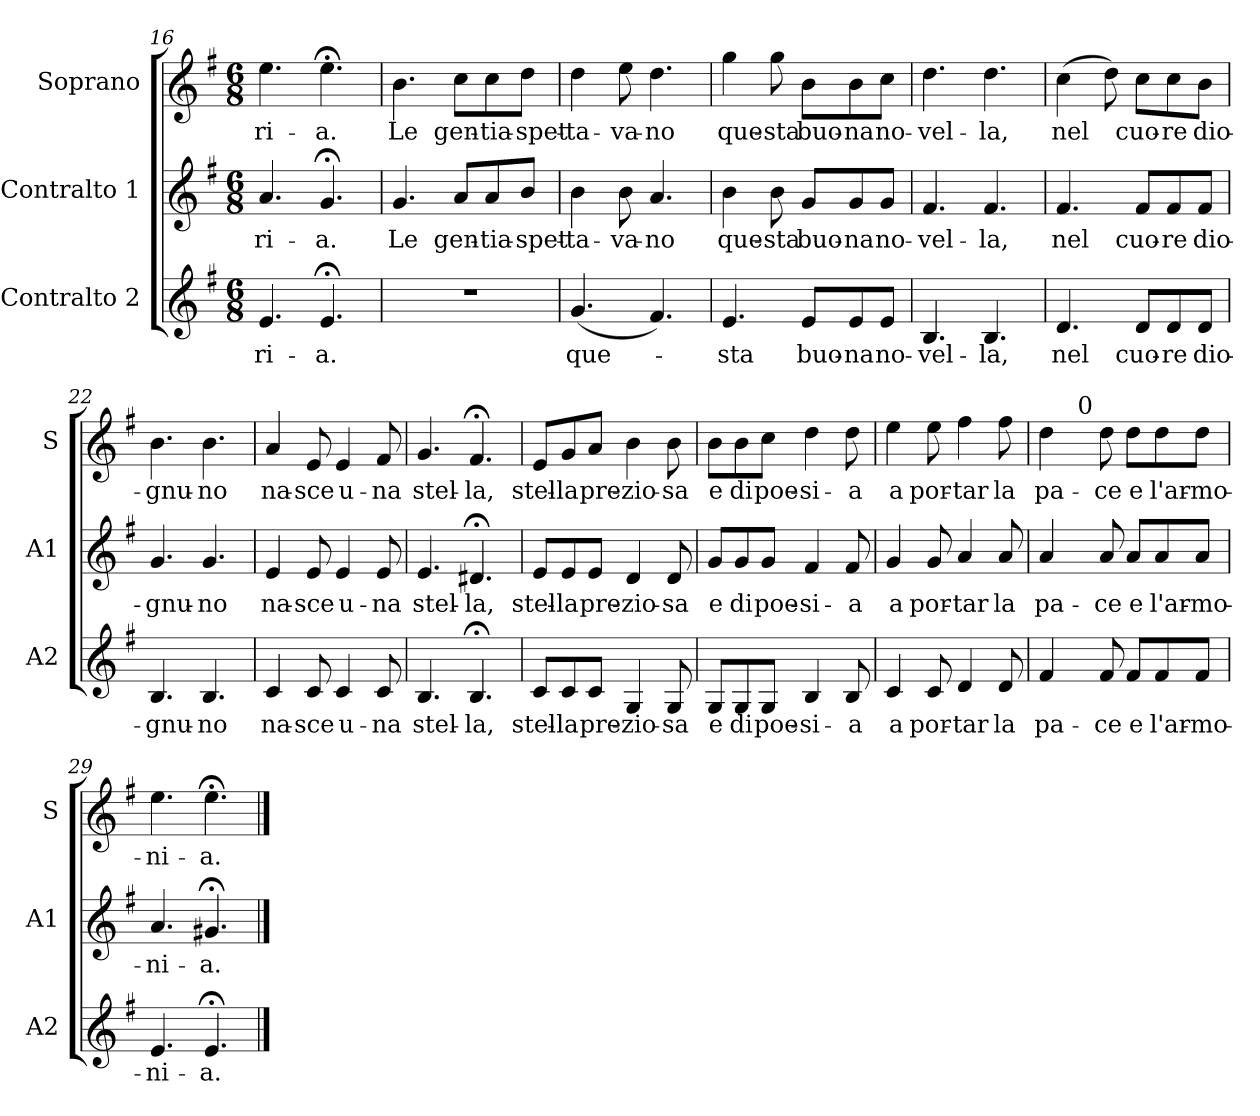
**kern	**text	**kern	**text	**kern	**text
*part3	*part3	*part2	*part2	*part1	*part1
*staff3	*staff3	*staff2	*staff2	*staff1	*staff1
*I"Contralto 2	*	*I"Contralto 1	*	*I"Soprano	*
*I'A2	*	*I'A1	*	*I'S	*
*clefG2	*	*clefG2	*	*clefG2	*
*k[f#]	*	*k[f#]	*	*k[f#]	*
*G:	*	*G:	*	*G:	*
*M6/8	*	*M6/8	*	*M6/8	*
=16	=16	=16	=16	=16	=16
!	!LO:LY:b	!	!LO:LY:b	!	!LO:LY:b
4.e/	-ri-	4.a/	-ri-	4.ee\	-ri-
!	!LO:LY:b	!	!LO:LY:b	!	!LO:LY:b
4.e;/	-a.	4.g;/	-a.	4.ee;<\	-a.
!!LO:PB:g=z
=17	=17	=17	=17	=17	=17
!LO:N:vis=1	!	!	!LO:LY:b	!	!LO:LY:b
2.r	.	4.g/	Le	4.b\	Le
!	!	!	!LO:LY:b	!	!LO:LY:b
.	.	8a/L	gen-	8cc\L	gen-
!	!	!	!LO:LY:b	!	!LO:LY:b
.	.	8a/	-tia-	8cc\	-tia-
!	!	!	!LO:LY:b:rj	!	!LO:LY:b:rj
.	.	8b/J	-spet-	8dd\J	-spet-
=18	=18	=18	=18	=18	=18
!	!LO:LY:b	!	!LO:LY:b	!	!LO:LY:b
(<4.g/	que-	4b\	-ta-	4dd\	-ta-
!	!	!	!LO:LY:b	!	!LO:LY:b
.	.	8b\	-va-	8ee\	-va-
!	!	!	!LO:LY:b:rj	!	!LO:LY:b:rj
4.f#/)	.	4.a/	-no	4.dd\	-no
=19	=19	=19	=19	=19	=19
!	!LO:LY:b	!	!LO:LY:b	!	!LO:LY:b
4.e/	-sta	4b\	que-	4gg\	que-
!	!	!	!LO:LY:b	!	!LO:LY:b
.	.	8b\	-sta	8gg\	-sta
!	!LO:LY:b	!	!LO:LY:b	!	!LO:LY:b
8e/L	buo-	8g/L	buo-	8b\L	buo-
!	!LO:LY:b	!	!LO:LY:b	!	!LO:LY:b
8e/	-na	8g/	-na	8b\	-na
!	!LO:LY:b	!	!LO:LY:b	!	!LO:LY:b
8e/J	no-	8g/J	no-	8cc\J	no-
=20	=20	=20	=20	=20	=20
!	!LO:LY:b	!	!LO:LY:b	!	!LO:LY:b
4.B/	-vel-	4.f#/	-vel-	4.dd\	-vel-
!	!LO:LY:b	!	!LO:LY:b	!	!LO:LY:b
4.B/	-la,	4.f#/	-la,	4.dd\	-la,
!!LO:LB:g=z
=21	=21	=21	=21	=21	=21
!	!LO:LY:b	!	!LO:LY:b	!	!LO:LY:b
4.d/	nel	4.f#/	nel	(>4cc\	nel
.	.	.	.	8dd\)	.
!	!LO:LY:b	!	!LO:LY:b	!	!LO:LY:b
8d/L	cuo-	8f#/L	cuo-	8cc\L	cuo-
!	!LO:LY:b:rj	!	!LO:LY:b:rj	!	!LO:LY:b:rj
8d/	-re	8f#/	-re	8cc\	-re
!	!LO:LY:b	!	!LO:LY:b	!	!LO:LY:b
8d/J	dio-	8f#/J	dio-	8b\J	dio-
=22	=22	=22	=22	=22	=22
!	!LO:LY:b	!	!LO:LY:b	!	!LO:LY:b
4.B/	-gnu-	4.g/	-gnu-	4.b\	-gnu-
!	!LO:LY:b	!	!LO:LY:b	!	!LO:LY:b
4.B/	-no	4.g/	-no	4.b\	-no
=23	=23	=23	=23	=23	=23
!	!LO:LY:b	!	!LO:LY:b	!	!LO:LY:b
4c/	na-	4e/	na-	4a/	na-
!	!LO:LY:b:rj	!	!LO:LY:b	!	!LO:LY:b
8c/	-sce	8e/	-sce	8e/	-sce
!	!LO:LY:b	!	!LO:LY:b	!	!LO:LY:b
4c/	u-	4e/	u-	4e/	u-
!	!LO:LY:b	!	!LO:LY:b	!	!LO:LY:b
8c/	-na	8e/	-na	8f#/	-na
=24	=24	=24	=24	=24	=24
!	!LO:LY:b	!	!LO:LY:b	!	!LO:LY:b
4.B/	stel-	4.e/	stel-	4.g/	stel-
!	!LO:LY:b	!	!LO:LY:b	!	!LO:LY:b
4.B;</	-la,	4.d#X;</	-la,	4.f#;</	-la,
=25	=25	=25	=25	=25	=25
!	!LO:LY:b	!	!LO:LY:b	!	!LO:LY:b
8c/L	stel-	8e/L	stel-	8e/L	stel-
!	!LO:LY:b:rj	!	!LO:LY:b:rj	!	!LO:LY:b:rj
8c/	-la	8e/	-la	8g/	-la
!	!LO:LY:b	!	!LO:LY:b	!	!LO:LY:b
8c/J	pre-	8e/J	pre-	8a/J	pre-
!	!LO:LY:b:rj	!	!LO:LY:b:rj	!	!LO:LY:b:rj
4G/	-zio-	4d/	-zio-	4b\	-zio-
!	!LO:LY:b	!	!LO:LY:b	!	!LO:LY:b
8G/	-sa	8d/	-sa	8b\	-sa
!!LO:LB:g=z
=26	=26	=26	=26	=26	=26
!	!LO:LY:b	!	!LO:LY:b	!	!LO:LY:b
8G/L	e	8g/L	e	8b\L	e
!	!LO:LY:b	!	!LO:LY:b	!	!LO:LY:b
8G/	di	8g/	di	8b\	di
!	!LO:LY:b	!	!LO:LY:b	!	!LO:LY:b
8G/J	poe-	8g/J	poe-	8cc\J	poe-
!	!LO:LY:b	!	!LO:LY:b	!	!LO:LY:b
4B/	-si-	4f#/	-si-	4dd\	-si-
!	!LO:LY:b	!	!LO:LY:b	!	!LO:LY:b
8B/	-a	8f#/	-a	8dd\	-a
=27	=27	=27	=27	=27	=27
!	!LO:LY:b	!	!LO:LY:b	!	!LO:LY:b
4c/	a	4g/	a	4ee\	a
!	!LO:LY:b	!	!LO:LY:b	!	!LO:LY:b
8c/	por-	8g/	por-	8ee\	por-
!	!LO:LY:b:rj	!	!LO:LY:b:rj	!	!LO:LY:b:rj
4d/	-tar	4a/	-tar	4ff#\	-tar
!	!LO:LY:b	!	!LO:LY:b	!	!LO:LY:b
8d/	la	8a/	la	8ff#\	la
=28	=28	=28	=28	=28	=28
!	!LO:LY:b	!	!LO:LY:b	!	!LO:LY:b
*	*	*	*	*^	*
4f#/	pa-	4a/	pa-	4dd\	8ryy	pa-
.	.	.	.	.	32ryy	.
!	!	!	!	!	!LO:TX:a:t=0	!
.	.	.	.	.	2ryy	.
!	!LO:LY:b	!	!LO:LY:b	!	!	!LO:LY:b
8f#/	-ce	8a/	-ce	8dd\	.	-ce
!	!LO:LY:b	!	!LO:LY:b	!	!	!LO:LY:b
8f#/L	e	8a/L	e	8dd\L	.	e
!	!LO:LY:b	!	!LO:LY:b	!	!	!LO:LY:b
8f#/	l'ar-	8a/	l'ar-	8dd\	.	l'ar-
!	!LO:LY:b:rj	!	!LO:LY:b:rj	!	!	!LO:LY:b:rj
8f#/J	-mo-	8a/J	-mo-	8dd\J	.	-mo-
.	.	.	.	.	16.ryy	.
=29	=29	=29	=29	=29	=29	=29
!	!LO:LY:b	!	!LO:LY:b	!	!	!LO:LY:b
*	*	*	*	*v	*v	*
4.e/	-ni-	4.a/	-ni-	4.ee\	-ni-
!	!LO:LY:b	!	!LO:LY:b	!	!LO:LY:b
4.e;</	-a.	4.g#X;</	-a.	4.ee;<\	-a.
==	==	==	==	==	==
*-	*-	*-	*-	*-	*-
